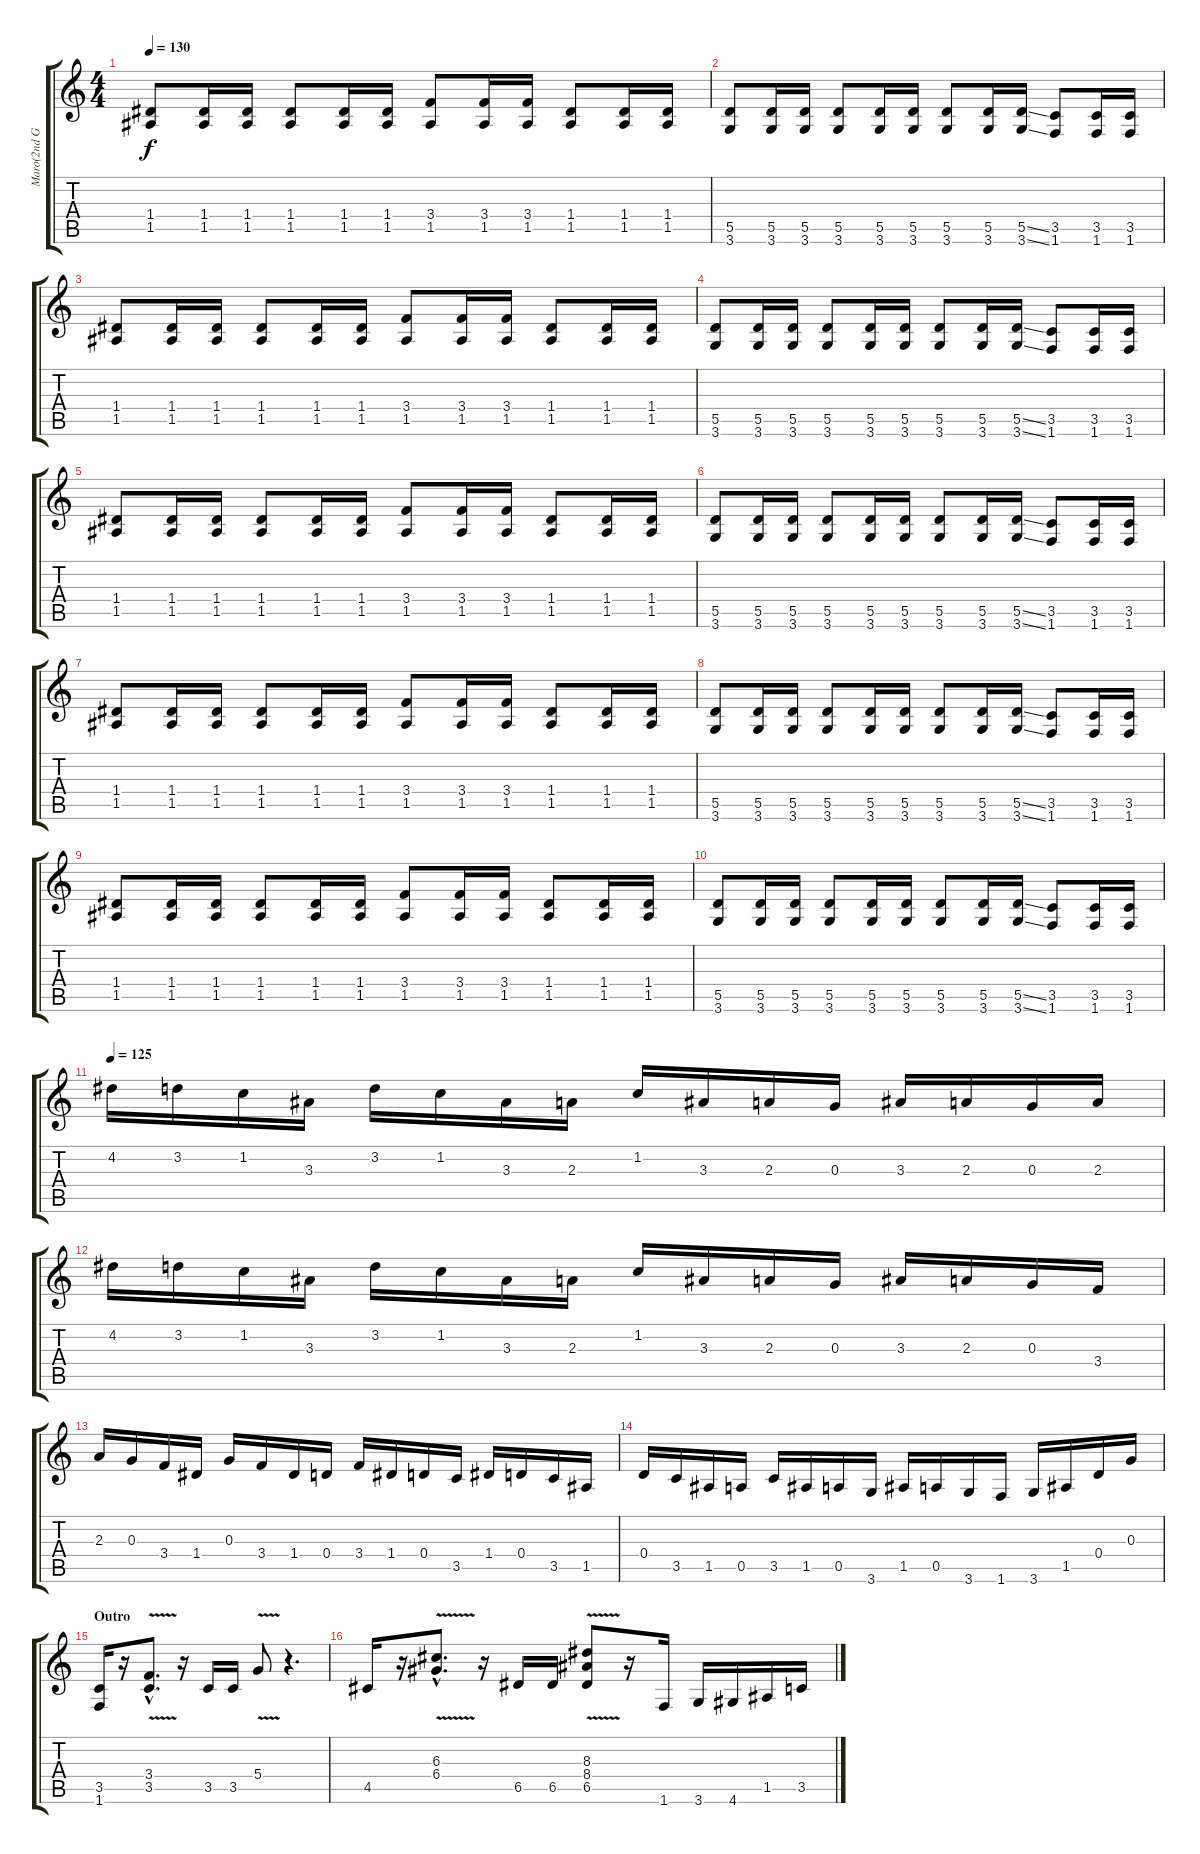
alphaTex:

\track ("Maro(2nd Guitar)" "Maro(2nd G") {instrument overdrivenguitar}
\staff {score tabs}
\tuning (E4 B3 G3 D3 A2 E2) {hide}
\ts (4 4)
\tempo 130
\clef g2
\ks c
(1.4 1.5).8{dy f} (1.4 1.5).16 (1.4 1.5).16 (1.4 1.5).8 (1.4 1.5).16 (1.4 1.5).16 (3.4 1.5).8 (3.4 1.5).16 (3.4 1.5).16 (1.4 1.5).8 (1.4 1.5).16 (1.4 1.5).16 |
(5.5 3.6).8 (5.5 3.6).16 (5.5 3.6).16 (5.5 3.6).8 (5.5 3.6).16 (5.5 3.6).16 (5.5 3.6).8 (5.5 3.6).16 (5.5{ss} 3.6{ss}).16 (3.5 1.6).8 (3.5 1.6).16 (3.5 1.6).16 |
(1.4 1.5).8 (1.4 1.5).16 (1.4 1.5).16 (1.4 1.5).8 (1.4 1.5).16 (1.4 1.5).16 (3.4 1.5).8 (3.4 1.5).16 (3.4 1.5).16 (1.4 1.5).8 (1.4 1.5).16 (1.4 1.5).16 |
(5.5 3.6).8 (5.5 3.6).16 (5.5 3.6).16 (5.5 3.6).8 (5.5 3.6).16 (5.5 3.6).16 (5.5 3.6).8 (5.5 3.6).16 (5.5{ss} 3.6{ss}).16 (3.5 1.6).8 (3.5 1.6).16 (3.5 1.6).16 |
(1.4 1.5).8 (1.4 1.5).16 (1.4 1.5).16 (1.4 1.5).8 (1.4 1.5).16 (1.4 1.5).16 (3.4 1.5).8 (3.4 1.5).16 (3.4 1.5).16 (1.4 1.5).8 (1.4 1.5).16 (1.4 1.5).16 |
(5.5 3.6).8 (5.5 3.6).16 (5.5 3.6).16 (5.5 3.6).8 (5.5 3.6).16 (5.5 3.6).16 (5.5 3.6).8 (5.5 3.6).16 (5.5{ss} 3.6{ss}).16 (3.5 1.6).8 (3.5 1.6).16 (3.5 1.6).16 |
(1.4 1.5).8 (1.4 1.5).16 (1.4 1.5).16 (1.4 1.5).8 (1.4 1.5).16 (1.4 1.5).16 (3.4 1.5).8 (3.4 1.5).16 (3.4 1.5).16 (1.4 1.5).8 (1.4 1.5).16 (1.4 1.5).16 |
(5.5 3.6).8 (5.5 3.6).16 (5.5 3.6).16 (5.5 3.6).8 (5.5 3.6).16 (5.5 3.6).16 (5.5 3.6).8 (5.5 3.6).16 (5.5{ss} 3.6{ss}).16 (3.5 1.6).8 (3.5 1.6).16 (3.5 1.6).16 |
(1.4 1.5).8 (1.4 1.5).16 (1.4 1.5).16 (1.4 1.5).8 (1.4 1.5).16 (1.4 1.5).16 (3.4 1.5).8 (3.4 1.5).16 (3.4 1.5).16 (1.4 1.5).8 (1.4 1.5).16 (1.4 1.5).16 |
(5.5 3.6).8 (5.5 3.6).16 (5.5 3.6).16 (5.5 3.6).8 (5.5 3.6).16 (5.5 3.6).16 (5.5 3.6).8 (5.5 3.6).16 (5.5{ss} 3.6{ss}).16 (3.5 1.6).8 (3.5 1.6).16 (3.5 1.6).16 |
\tempo 125
4.2.16 3.2.16 1.2.16 3.3.16 3.2.16 1.2.16 3.3.16 2.3.16 1.2.16 3.3.16 2.3.16 0.3.16 3.3.16 2.3.16 0.3.16 2.3.16 |
4.2.16 3.2.16 1.2.16 3.3.16 3.2.16 1.2.16 3.3.16 2.3.16 1.2.16 3.3.16 2.3.16 0.3.16 3.3.16 2.3.16 0.3.16 3.4.16 |
2.3.16 0.3.16 3.4.16 1.4.16 0.3.16 3.4.16 1.4.16 0.4.16 3.4.16 1.4.16 0.4.16 3.5.16 1.4.16 0.4.16 3.5.16 1.5.16 |
0.4.16 3.5.16 1.5.16 0.5.16 3.5.16 1.5.16 0.5.16 3.6.16 1.5.16 0.5.16 3.6.16 1.6.16 3.6.16 1.5.16 0.4.16 0.3.16 |
\section ("" "Outro")
(3.5 1.6).16{volume 14} r.16 (3.4{v hac} 3.5{v hac}).8{d} r.16 3.5.16 3.5.16 5.4{v}.8 r.4{d} |
4.5.16 r.16 (6.3{v hac} 6.4{v hac}).8{d} r.16 6.5.16 6.5.16 (8.3{v} 8.4{v} 6.5{v}).8 r.16 1.6.16 3.6.16 4.6.16 1.5.16 3.5.16
